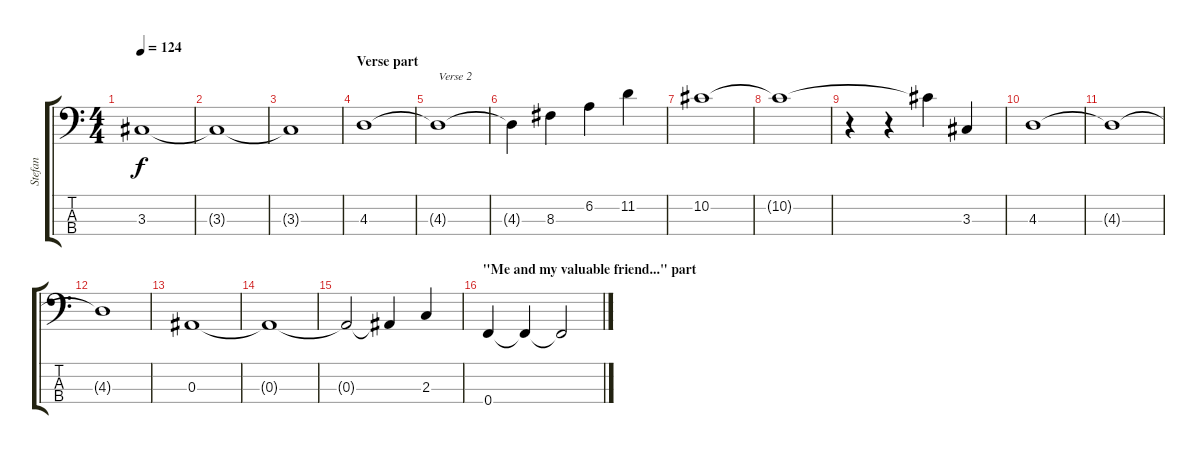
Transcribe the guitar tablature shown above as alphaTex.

\track ("Stefan " "Stefan ") {instrument electricbassfinger}
\staff {score tabs}
\tuning (Ab2 Eb2 Bb1 F1) {hide}
\ts (4 4)
\tempo 124
\clef f4
\ks c
3.3.1{dy f} |
3.3{t}.1 |
3.3{t}.1 |
\section ("" "Verse part")
4.3.1 |
4.3{t}.1{txt "Verse 2"} |
4.3{t}.4 8.3.4 6.2.4 11.2.4 |
10.2.1 |
10.2{t}.1 |
r.4 r.4 10.2{t}.4 3.3.4 |
4.3.1 |
4.3{t}.1 |
4.3{t}.1 |
0.3.1 |
0.3{t}.1 |
0.3{t}.2 0.3{t}.4 2.3.4 |
\section ("" "\"Me and my valuable friend...\" part")
0.4.4 0.4{t}.4 0.4{t}.2
